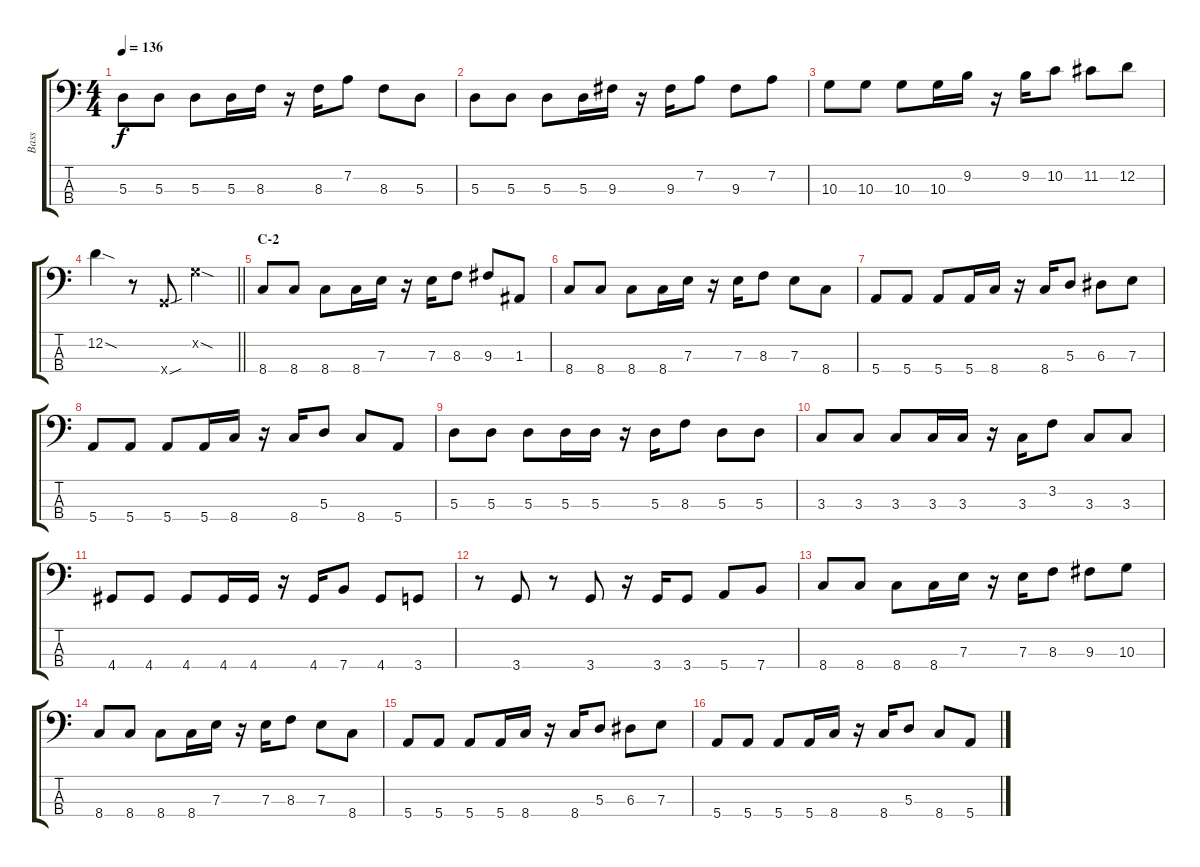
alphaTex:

\track ("Bass" "Bass") {instrument electricbassfinger}
\staff {score tabs}
\tuning (G2 D2 A1 E1) {hide}
\ts (4 4)
\tempo 136
\clef f4
\ks c
5.3.8{dy f} 5.3.8 5.3.8 5.3.16 8.3.16 r.16 8.3.16 7.2.8 8.3.8 5.3.8 |
5.3.8 5.3.8 5.3.8 5.3.16 9.3.16 r.16 9.3.16 7.2.8 9.3.8 7.2.8 |
10.3.8 10.3.8 10.3.8 10.3.16 9.2.16 r.16 9.2.16 10.2.8 11.2.8 12.2.8 |
\barLineRight lightlight
12.2{sod}.4 r.8 3.4{sou x}.8 5.2{sod x}.2 |
\section ("" "C-2")
8.4.8 8.4.8 8.4.8 8.4.16 7.3.16 r.16 7.3.16 8.3.8 9.3.8 1.3.8 |
8.4.8 8.4.8 8.4.8 8.4.16 7.3.16 r.16 7.3.16 8.3.8 7.3.8 8.4.8 |
5.4.8 5.4.8 5.4.8 5.4.16 8.4.16 r.16 8.4.16 5.3.8 6.3.8 7.3.8 |
5.4.8 5.4.8 5.4.8 5.4.16 8.4.16 r.16 8.4.16 5.3.8 8.4.8 5.4.8 |
5.3.8 5.3.8 5.3.8 5.3.16 5.3.16 r.16 5.3.16 8.3.8 5.3.8 5.3.8 |
3.3.8 3.3.8 3.3.8 3.3.16 3.3.16 r.16 3.3.16 3.2.8 3.3.8 3.3.8 |
4.4.8 4.4.8 4.4.8 4.4.16 4.4.16 r.16 4.4.16 7.4.8 4.4.8 3.4.8 |
r.8 3.4.8 r.8 3.4.8 r.16 3.4.16 3.4.8 5.4.8 7.4.8 |
8.4.8 8.4.8 8.4.8 8.4.16 7.3.16 r.16 7.3.16 8.3.8 9.3.8 10.3.8 |
8.4.8 8.4.8 8.4.8 8.4.16 7.3.16 r.16 7.3.16 8.3.8 7.3.8 8.4.8 |
5.4.8 5.4.8 5.4.8 5.4.16 8.4.16 r.16 8.4.16 5.3.8 6.3.8 7.3.8 |
5.4.8 5.4.8 5.4.8 5.4.16 8.4.16 r.16 8.4.16 5.3.8 8.4.8 5.4.8
